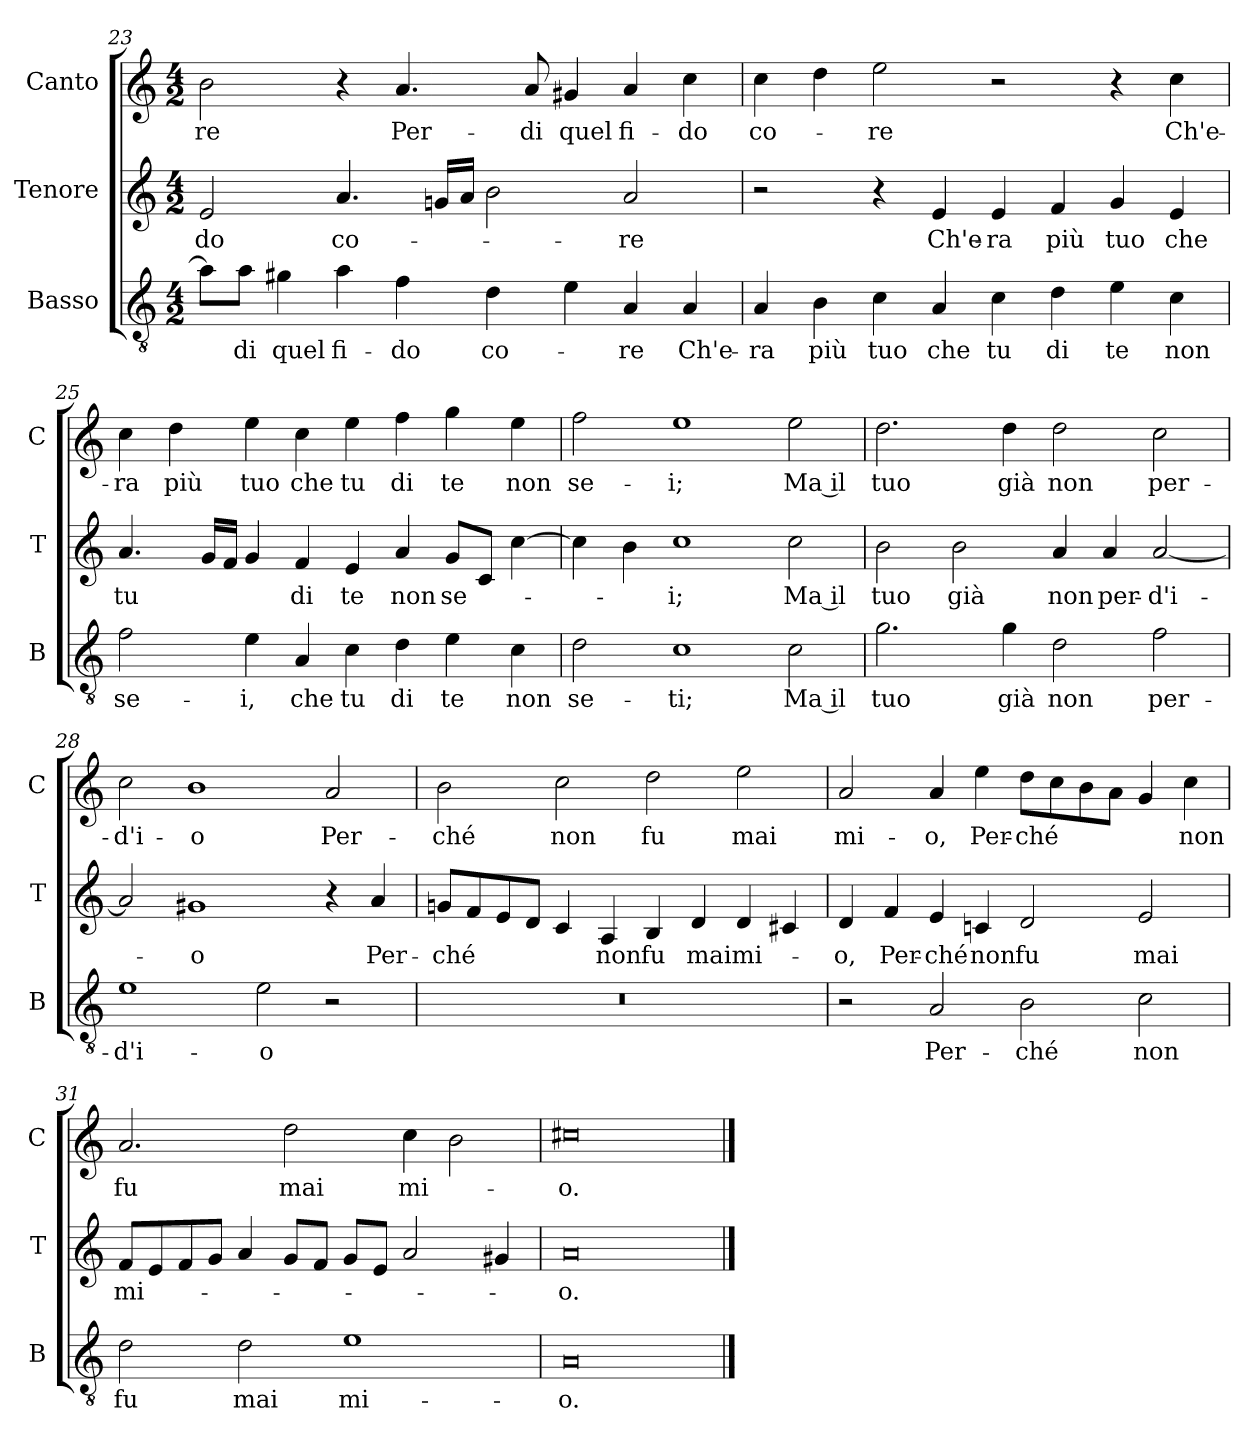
**kern	**text	**kern	**text	**kern	**text
*part3	*part3	*part2	*part2	*part1	*part1
*staff3	*staff3	*staff2	*staff2	*staff1	*staff1
*I"Basso	*	*I"Tenore	*	*I"Canto	*
*I'B	*	*I'T	*	*I'C	*
*clefGv2	*	*clefG2	*	*clefG2	*
*k[]	*	*k[]	*	*k[]	*
*M4/2	*	*M4/2	*	*M4/2	*
=23	=23	=23	=23	=23	=23
8a\L]	.	2e	-do	2b	-re
8a\J	-di	.	.	.	.
4g#X	quel	.	.	.	.
4a	fi-	4.a	co-	4r	.
4f	-do	.	.	4.a	Per-
.	.	16gnLL	.	.	.
.	.	16aJJ	.	.	.
4d	co-	2b	.	.	.
.	.	.	.	8a	-di
4e	.	.	.	4g#X	quel
4A	-re	2a	-re	4a	fi-
4A	Ch'e-	.	.	4cc	-do
=24	=24	=24	=24	=24	=24
4A	-ra	2r	.	4cc	co-
4B	più	.	.	4dd	.
4c	tuo	4r	.	2ee	-re
4A	che	4e	Ch'e-	.	.
4c	tu	4e	-ra	2r	.
4d	di	4f	più	.	.
4e	te	4g	tuo	4r	.
4c	non	4e	che	4cc	Ch'e-
=25	=25	=25	=25	=25	=25
2f	se-	4.a	tu	4cc	-ra
.	.	.	.	4dd	più
.	.	16gLL	.	.	.
.	.	16fJJ	.	.	.
4e	-i,	4g	.	4ee	tuo
4A	che	4f	di	4cc	che
4c	tu	4e	te	4ee	tu
4d	di	4a	non	4ff	di
4e	te	8gL	se-	4gg	te
.	.	8cJ	.	.	.
4c	non	[4cc	.	4ee	non
=26	=26	=26	=26	=26	=26
2d	se-	4cc]	.	2ff	se-
.	.	4b	.	.	.
1c	-ti;	1cc	-i;	1ee	-i;
2c	Ma il	2cc	Ma il	2ee	Ma il
=27	=27	=27	=27	=27	=27
2.g	tuo	2b	tuo	2.dd	tuo
.	.	2b	già	.	.
4g	già	.	.	4dd	già
2d	non	4a	non	2dd	non
.	.	4a	per-	.	.
2f	per-	[2a	-d'i-	2cc	per-
=28	=28	=28	=28	=28	=28
1e	-d'i-	2a]	.	2cc	-d'i-
.	.	1g#X	-o	1b	-o
2e	-o	.	.	.	.
2r	.	4r	.	2a	Per-
.	.	4a	Per-	.	.
=29	=29	=29	=29	=29	=29
0r	.	8gnL	-ché	2b	-ché
.	.	8f	.	.	.
.	.	8e	.	.	.
.	.	8dJ	.	.	.
.	.	4c	.	2cc	non
.	.	4A	non	.	.
.	.	4B	fu	2dd	fu
.	.	4d	mai	.	.
.	.	4d	mi-	2ee	mai
.	.	4c#X	.	.	.
=30	=30	=30	=30	=30	=30
2r	.	4d	-o,	2a	mi-
.	.	4f	Per-	.	.
2A	Per-	4e	-ché	4a	-o,
.	.	4cn	non	4ee	Per-
2B	-ché	2d	fu	8ddL	-ché
.	.	.	.	8cc	.
.	.	.	.	8b	.
.	.	.	.	8aJ	.
2c	non	2e	mai	4g	.
.	.	.	.	4cc	non
=31	=31	=31	=31	=31	=31
2d	fu	8fL	mi-	2.a	fu
.	.	8e	.	.	.
.	.	8f	.	.	.
.	.	8gJ	.	.	.
2d	mai	4a	.	.	.
.	.	8gL	.	2dd	mai
.	.	8fJ	.	.	.
1e	mi-	8gL	.	.	.
.	.	8eJ	.	.	.
.	.	2a	.	4cc	mi-
.	.	.	.	2b	.
.	.	4g#X	.	.	.
=32	=32	=32	=32	=32	=32
0A	-o.	0a	-o.	0cc#X	-o.
==	==	==	==	==	==
*-	*-	*-	*-	*-	*-
